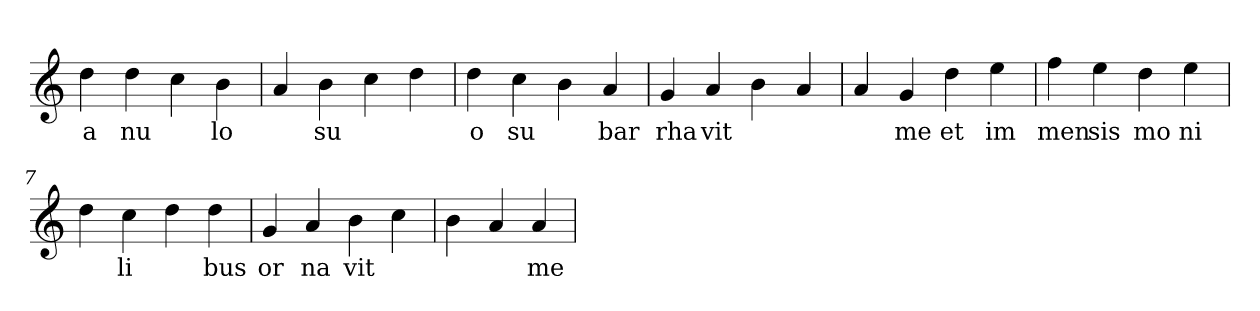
**kern	**text
*part1	*part1
*staff1	*staff1
*clefG2	*
=1	=1
4dd	a
4dd	nu
4cc	.
4b	lo
=2	=2
4a	.
4b	su
4cc	.
4dd	.
=3	=3
4dd	o
4cc	su
4b	.
4a	bar
=4	=4
4g	rha
4a	vit
4b	.
4a	.
=5	=5
4a	.
4g	me
4dd	et
4ee	im
=6	=6
4ff	men
4ee	sis
4dd	mo
4ee	ni
=7	=7
4dd	.
4cc	li
4dd	.
4dd	bus
=8	=8
4g	or
4a	na
4b	vit
4cc	.
=9	=9
4b	.
4a	.
4a	me
=	=
*-	*-
